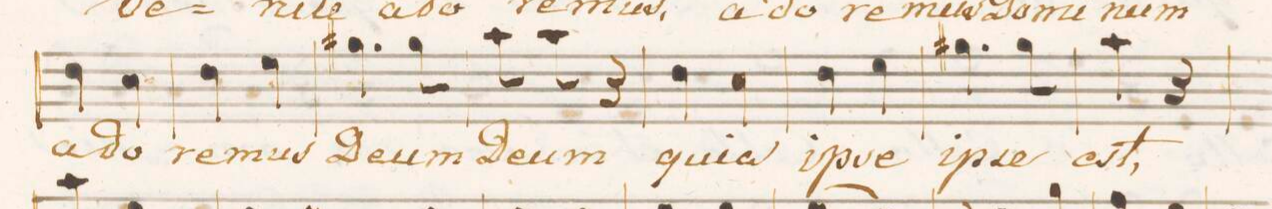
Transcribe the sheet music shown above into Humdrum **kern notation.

**kern	**text
*I"Tenore.	*
*clefC4	*
*k[]	*
*M2/4	*
4c\	a-
4B\	-do-
=45	=45
4c\	-re-
4d\	-mus
=46	=46
4.f#X\	De-
8f#\	-um
=47	=47
8g\	De-
8g\	-um
4r	.
=48	=48
4c\	qui-
4B\	-a
=49	=49
4c\	ip-
4d\	-se
=50	=50
4.f#X\	ip-
8f#\	-se
=51	=51
4g\	est,
4r	.
=52	=52
*-	*-
